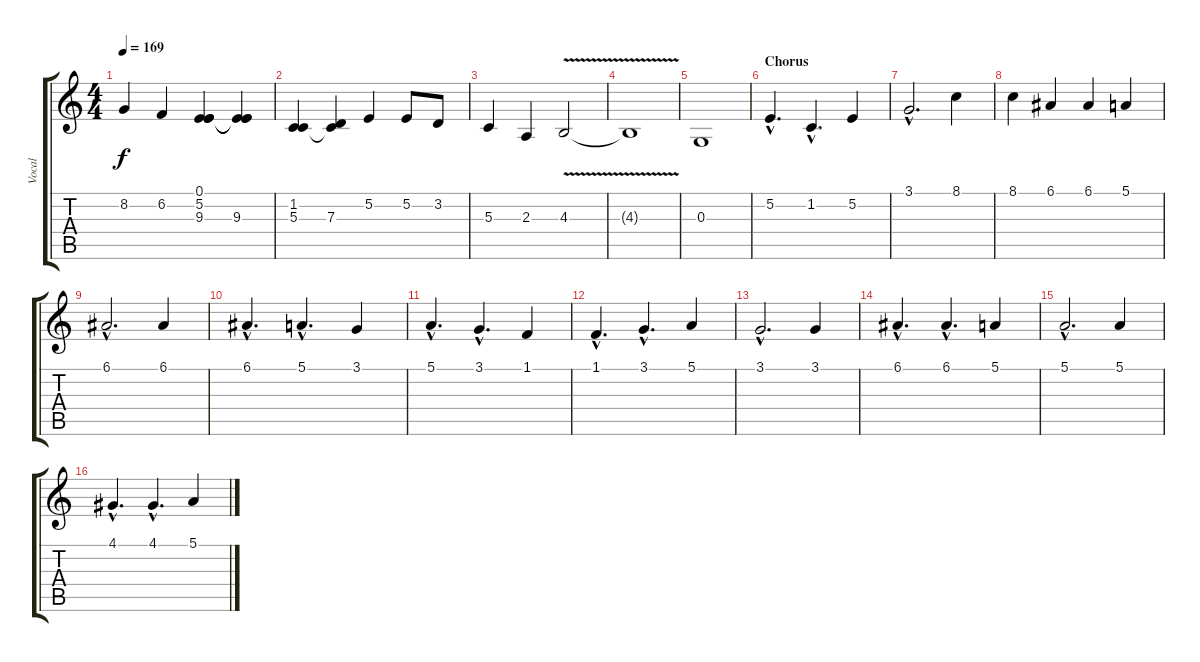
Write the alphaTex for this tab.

\track ("Vocal" "Vocal") {instrument lead6voice}
\staff {score tabs}
\tuning (E4 B3 G3 D3 A2 E2) {hide}
\ts (4 4)
\tempo 169
\clef g2
\ks c
8.2.4{dy f} 6.2.4 (0.1 5.2 9.3).4 (0.1{t} 5.2{t} 9.3).4 |
(1.2 5.3).4 (1.2{t} 7.3).4 5.2.4 5.2.8 3.2.8 |
5.3.4 2.3.4 4.3{v}.2 |
4.3{t}.1 |
0.3.1 |
\section ("" "Chorus")
5.2{hac}.4{d} 1.2{hac}.4{d} 5.2.4 |
3.1{hac}.2{d} 8.1.4 |
8.1.4 6.1.4 6.1.4 5.1.4 |
6.1{hac}.2{d} 6.1.4 |
6.1{hac}.4{d} 5.1{hac}.4{d} 3.1.4 |
5.1{hac}.4{d} 3.1{hac}.4{d} 1.1.4 |
1.1{hac}.4{d} 3.1{hac}.4{d} 5.1.4 |
3.1{hac}.2{d} 3.1.4 |
6.1{hac}.4{d} 6.1{hac}.4{d} 5.1.4 |
5.1{hac}.2{d} 5.1.4 |
4.1{hac}.4{d} 4.1{hac}.4{d} 5.1.4
